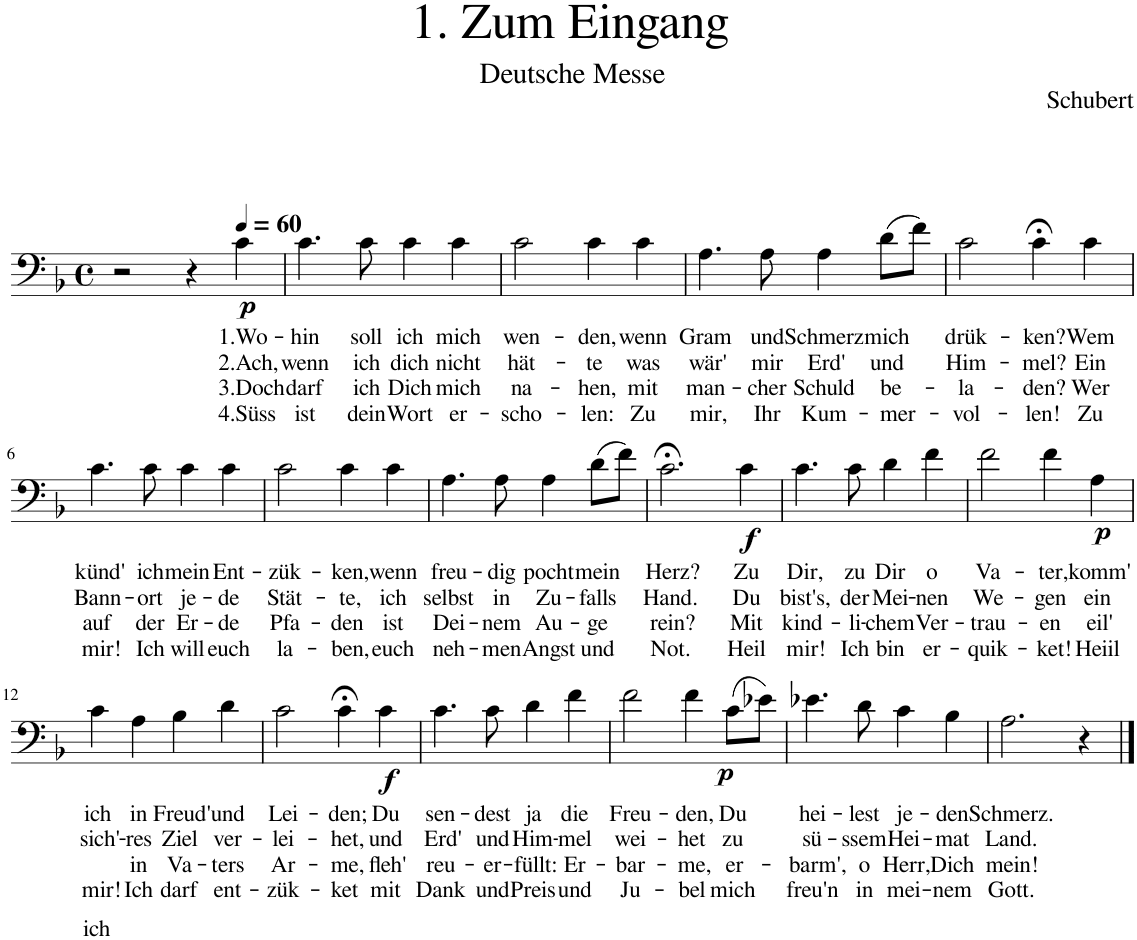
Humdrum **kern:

**kern	**text	**text	**text	**text	**dynam
*part1	*part1	*part1	*part1	*part1	*part1
*staff1	*staff1	*staff1	*staff1	*staff1	*staff1
*I"Ténor	*	*	*	*	*
*I'T.	*	*	*	*	*
*clefF4	*	*	*	*	*
*k[b-]	*	*	*	*	*
*M4/4	*	*	*	*	*
*met(c)	*	*	*	*	*
=1	=1	=1	=1	=1	=1
2r	.	.	.	.	.
4r	.	.	.	.	.
*MM60	*	*	*	*	*
!	!LO:LY:b	!LO:LY:b	!LO:LY:b	!LO:LY:b	!LO:DY:b
4c\	1.Wo-	2.Ach,	3.Doch	4.Süss	p
=2	=2	=2	=2	=2	=2
!	!LO:LY:b	!LO:LY:b	!LO:LY:b	!LO:LY:b	!
4.c\	-hin	wenn	darf	ist	.
!	!LO:LY:b	!LO:LY:b	!LO:LY:b	!LO:LY:b	!
8c\	soll	ich	ich	dein	.
!	!LO:LY:b	!LO:LY:b	!LO:LY:b	!LO:LY:b	!
4c\	ich	dich	Dich	Wort	.
!	!LO:LY:b	!LO:LY:b	!LO:LY:b	!LO:LY:b	!
4c\	mich	nicht	mich	er-	.
=3	=3	=3	=3	=3	=3
!	!LO:LY:b	!LO:LY:b	!LO:LY:b	!LO:LY:b	!
2c\	wen-	hät-	na-	-scho-	.
!	!LO:LY:b	!LO:LY:b	!LO:LY:b	!LO:LY:b	!
4c\	-den,	-te	-hen,	-len:	.
!	!LO:LY:b	!LO:LY:b	!LO:LY:b	!LO:LY:b	!
4c\	wenn	was	mit	Zu	.
=4	=4	=4	=4	=4	=4
!	!LO:LY:b	!LO:LY:b	!LO:LY:b	!LO:LY:b	!
4.A\	Gram	wär'	man-	mir,	.
!	!LO:LY:b	!LO:LY:b	!LO:LY:b	!LO:LY:b	!
8A\	und	mir	-cher	Ihr	.
!	!LO:LY:b	!LO:LY:b	!LO:LY:b	!LO:LY:b	!
4A\	Schmerz	Erd'	Schuld	Kum-	.
!	!LO:LY:b	!LO:LY:b	!LO:LY:b	!LO:LY:b	!
(8d\L	mich	und	be-	-mer-	.
8f\J)	.	.	.	.	.
=5	=5	=5	=5	=5	=5
!	!LO:LY:b	!LO:LY:b	!LO:LY:b	!LO:LY:b	!
2c\	drük-	-Him-	la-	-vol-	.
!	!LO:LY:b	!LO:LY:b	!LO:LY:b	!LO:LY:b	!
4c;<\	-ken?	-mel?	-den?	-len!	.
!	!LO:LY:b	!LO:LY:b	!LO:LY:b	!LO:LY:b	!
4c\	Wem	Ein	Wer	Zu	.
!!LO:LB:g=z
=6	=6	=6	=6	=6	=6
!	!LO:LY:b	!LO:LY:b	!LO:LY:b	!LO:LY:b	!
4.c\	künd'	Bann-	auf	mir!	.
!	!LO:LY:b	!LO:LY:b	!LO:LY:b	!LO:LY:b	!
8c\	ich	-ort	der	Ich	.
!	!LO:LY:b	!LO:LY:b	!LO:LY:b	!LO:LY:b	!
4c\	mein	je-	Er-	will	.
!	!LO:LY:b	!LO:LY:b	!LO:LY:b	!LO:LY:b	!
4c\	Ent-	-de	-de	euch	.
=7	=7	=7	=7	=7	=7
!	!LO:LY:b	!LO:LY:b	!LO:LY:b	!LO:LY:b	!
2c\	-zük-	Stät-	Pfa-	la-	.
!	!LO:LY:b	!LO:LY:b	!LO:LY:b	!LO:LY:b	!
4c\	-ken,	-te,	-den	-ben,	.
!	!LO:LY:b	!LO:LY:b	!LO:LY:b	!LO:LY:b	!
4c\	wenn	ich	ist	euch	.
=8	=8	=8	=8	=8	=8
!	!LO:LY:b	!LO:LY:b	!LO:LY:b	!LO:LY:b	!
4.A\	freu-	selbst	Dei-	neh-	.
!	!LO:LY:b	!LO:LY:b	!LO:LY:b	!LO:LY:b	!
8A\	-dig	in	-nem	-men	.
!	!LO:LY:b	!LO:LY:b	!LO:LY:b	!LO:LY:b	!
4A\	pocht	Zu-	Au-	Angst	.
!	!LO:LY:b	!LO:LY:b	!LO:LY:b	!LO:LY:b	!
(8d\L	mein	-falls	-ge	und	.
8f\J)	.	.	.	.	.
=9	=9	=9	=9	=9	=9
!	!LO:LY:b	!LO:LY:b	!LO:LY:b	!LO:LY:b	!
2.c;<\	Herz?	Hand.	rein?	Not.	.
!	!LO:LY:b	!LO:LY:b	!LO:LY:b	!LO:LY:b	!LO:DY:b
4c\	Zu	Du	Mit	Heil	f
=10	=10	=10	=10	=10	=10
!	!LO:LY:b	!LO:LY:b	!LO:LY:b	!LO:LY:b	!
4.c\	Dir,	bist's,	kind-	mir!	.
!	!LO:LY:b	!LO:LY:b	!LO:LY:b	!LO:LY:b	!
8c\	zu	der	-li-	Ich	.
!	!LO:LY:b	!LO:LY:b	!LO:LY:b	!LO:LY:b	!
4d\	Dir	Mei-	-chem	bin	.
!	!LO:LY:b	!LO:LY:b	!LO:LY:b	!LO:LY:b	!
4f\	o	-nen	Ver-	er-	.
=11	=11	=11	=11	=11	=11
!	!LO:LY:b	!LO:LY:b	!LO:LY:b	!LO:LY:b	!
2f\	Va-	We-	-trau-	-quik-	.
!	!LO:LY:b	!LO:LY:b	!LO:LY:b	!LO:LY:b	!
4f\	-ter,	-gen	en	-ket!	.
!	!LO:LY:b	!LO:LY:b	!LO:LY:b	!LO:LY:b	!LO:DY:b
4A\	komm'	ein	-eil'	Heiil	p
!!LO:LB:g=z
=12	=12	=12	=12	=12	=12
!	!LO:LY:b	!LO:LY:b	!LO:LY:b	!LO:LY:b	!
4c\	ich	sich'-	ich	mir!	.
!	!LO:LY:b	!LO:LY:b	!LO:LY:b	!LO:LY:b	!
4A\	in	-res	in	Ich	.
!	!LO:LY:b	!LO:LY:b	!LO:LY:b	!LO:LY:b	!
4B-\	Freud'	Ziel	Va-	darf	.
!	!LO:LY:b	!LO:LY:b	!LO:LY:b	!LO:LY:b	!
4d\	und	ver-	-ters	ent-	.
=13	=13	=13	=13	=13	=13
!	!LO:LY:b	!LO:LY:b	!LO:LY:b	!LO:LY:b	!
2c\	Lei-	-lei-	Ar-	-zük-	.
!	!LO:LY:b	!LO:LY:b	!LO:LY:b	!LO:LY:b	!
4c;<\	-den;	-het,	-me,	-ket	.
!	!LO:LY:b	!LO:LY:b	!LO:LY:b	!LO:LY:b	!LO:DY:b
4c\	Du	und	fleh'	mit	f
=14	=14	=14	=14	=14	=14
!	!LO:LY:b	!LO:LY:b	!LO:LY:b	!LO:LY:b	!
4.c\	sen-	Erd'	reu-	Dank	.
!	!LO:LY:b	!LO:LY:b	!LO:LY:b	!LO:LY:b	!
8c\	-dest	und	-er-	und	.
!	!LO:LY:b	!LO:LY:b	!LO:LY:b	!LO:LY:b	!
4d\	ja	Him-	-füllt:	Preis	.
!	!LO:LY:b	!LO:LY:b	!LO:LY:b	!LO:LY:b	!
4f\	die	-mel	Er-	und	.
=15	=15	=15	=15	=15	=15
!	!LO:LY:b	!LO:LY:b	!LO:LY:b	!LO:LY:b	!
2f\	Freu-	wei-	-bar-	Ju-	.
!	!LO:LY:b	!LO:LY:b	!LO:LY:b	!LO:LY:b	!
4f\	-den,	-het	-me,	-bel	.
!	!LO:LY:b	!LO:LY:b	!LO:LY:b	!LO:LY:b	!LO:DY:b
(8c\L	Du	zu	er-	mich	p
8e-X\J)	.	.	.	.	.
=16	=16	=16	=16	=16	=16
!	!LO:LY:b	!LO:LY:b	!LO:LY:b	!LO:LY:b	!
4.e-X\	hei-	sü-	-barm',	freu'n	.
!	!LO:LY:b	!LO:LY:b	!LO:LY:b	!LO:LY:b	!
8d\	-lest	-ssem	o	in	.
!	!LO:LY:b	!LO:LY:b	!LO:LY:b	!LO:LY:b	!
4c\	je-	Hei-	Herr,	mei-	.
!	!LO:LY:b	!LO:LY:b	!LO:LY:b	!LO:LY:b	!
4B-\	-den	-mat	Dich	-nem	.
=17	=17	=17	=17	=17	=17
!	!LO:LY:b	!LO:LY:b	!LO:LY:b	!LO:LY:b	!
2.A\	Schmerz.	Land.	mein!	Gott.	.
4r	.	.	.	.	.
==	==	==	==	==	==
*-	*-	*-	*-	*-	*-
